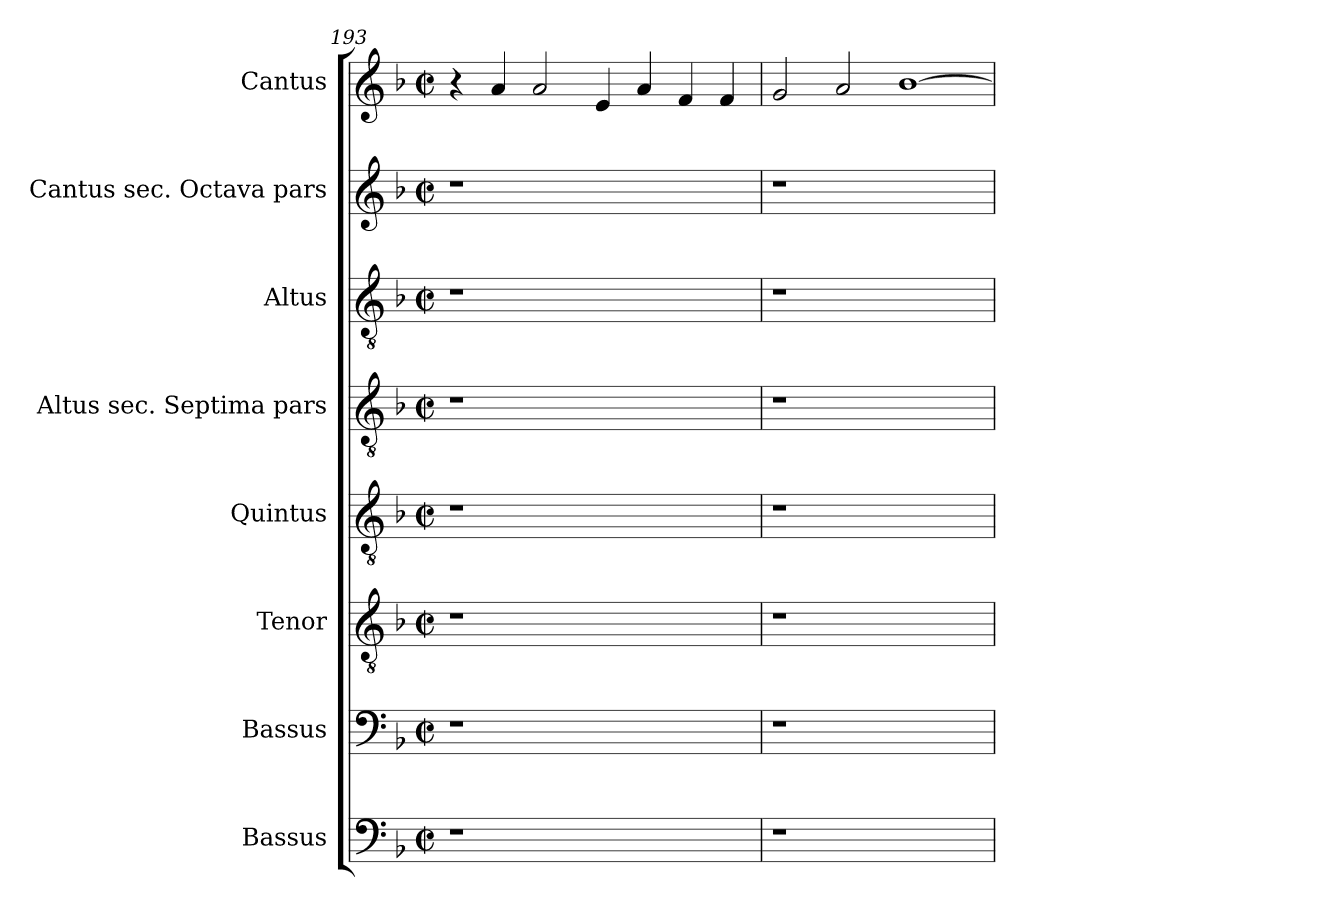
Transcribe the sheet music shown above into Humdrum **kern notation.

**kern	**kern	**kern	**kern	**kern	**kern	**kern	**kern
*part8	*part7	*part6	*part5	*part4	*part3	*part2	*part1
*staff8	*staff7	*staff6	*staff5	*staff4	*staff3	*staff2	*staff1
*I"Bassus	*I"Bassus	*I"Tenor	*I"Quintus	*I"Altus sec. Septima pars	*I"Altus	*I"Cantus sec. Octava pars	*I"Cantus
*	*I'Bassus	*I'Tenor	*I'Quintus	*	*I'Altus	*	*I'Cantus
*clefF4	*clefF4	*clefGv2	*clefGv2	*clefGv2	*clefGv2	*clefG2	*clefG2
*k[b-]	*k[b-]	*k[b-]	*k[b-]	*k[b-]	*k[b-]	*k[b-]	*k[b-]
*F:	*F:	*F:	*F:	*F:	*F:	*F:	*F:
*M2/2	*M2/2	*M2/2	*M2/2	*M2/2	*M2/2	*M2/2	*M2/2
*met(c|)	*met(c|)	*met(c|)	*met(c|)	*met(c|)	*met(c|)	*met(c|)	*met(c|)
=193	=193	=193	=193	=193	=193	=193	=193
1r	1r	1r	1r	1r	1r	1r	4r
.	.	.	.	.	.	.	4a/
.	.	.	.	.	.	.	2a/
1ryy	1ryy	1ryy	1ryy	1ryy	1ryy	1ryy	4e/
.	.	.	.	.	.	.	4a/
.	.	.	.	.	.	.	4f/
.	.	.	.	.	.	.	4f/
=194	=194	=194	=194	=194	=194	=194	=194
1r	1r	1r	1r	1r	1r	1r	2g/
.	.	.	.	.	.	.	2a/
1ryy	1ryy	1ryy	1ryy	1ryy	1ryy	1ryy	[>1b-
=	=	=	=	=	=	=	=
*-	*-	*-	*-	*-	*-	*-	*-
